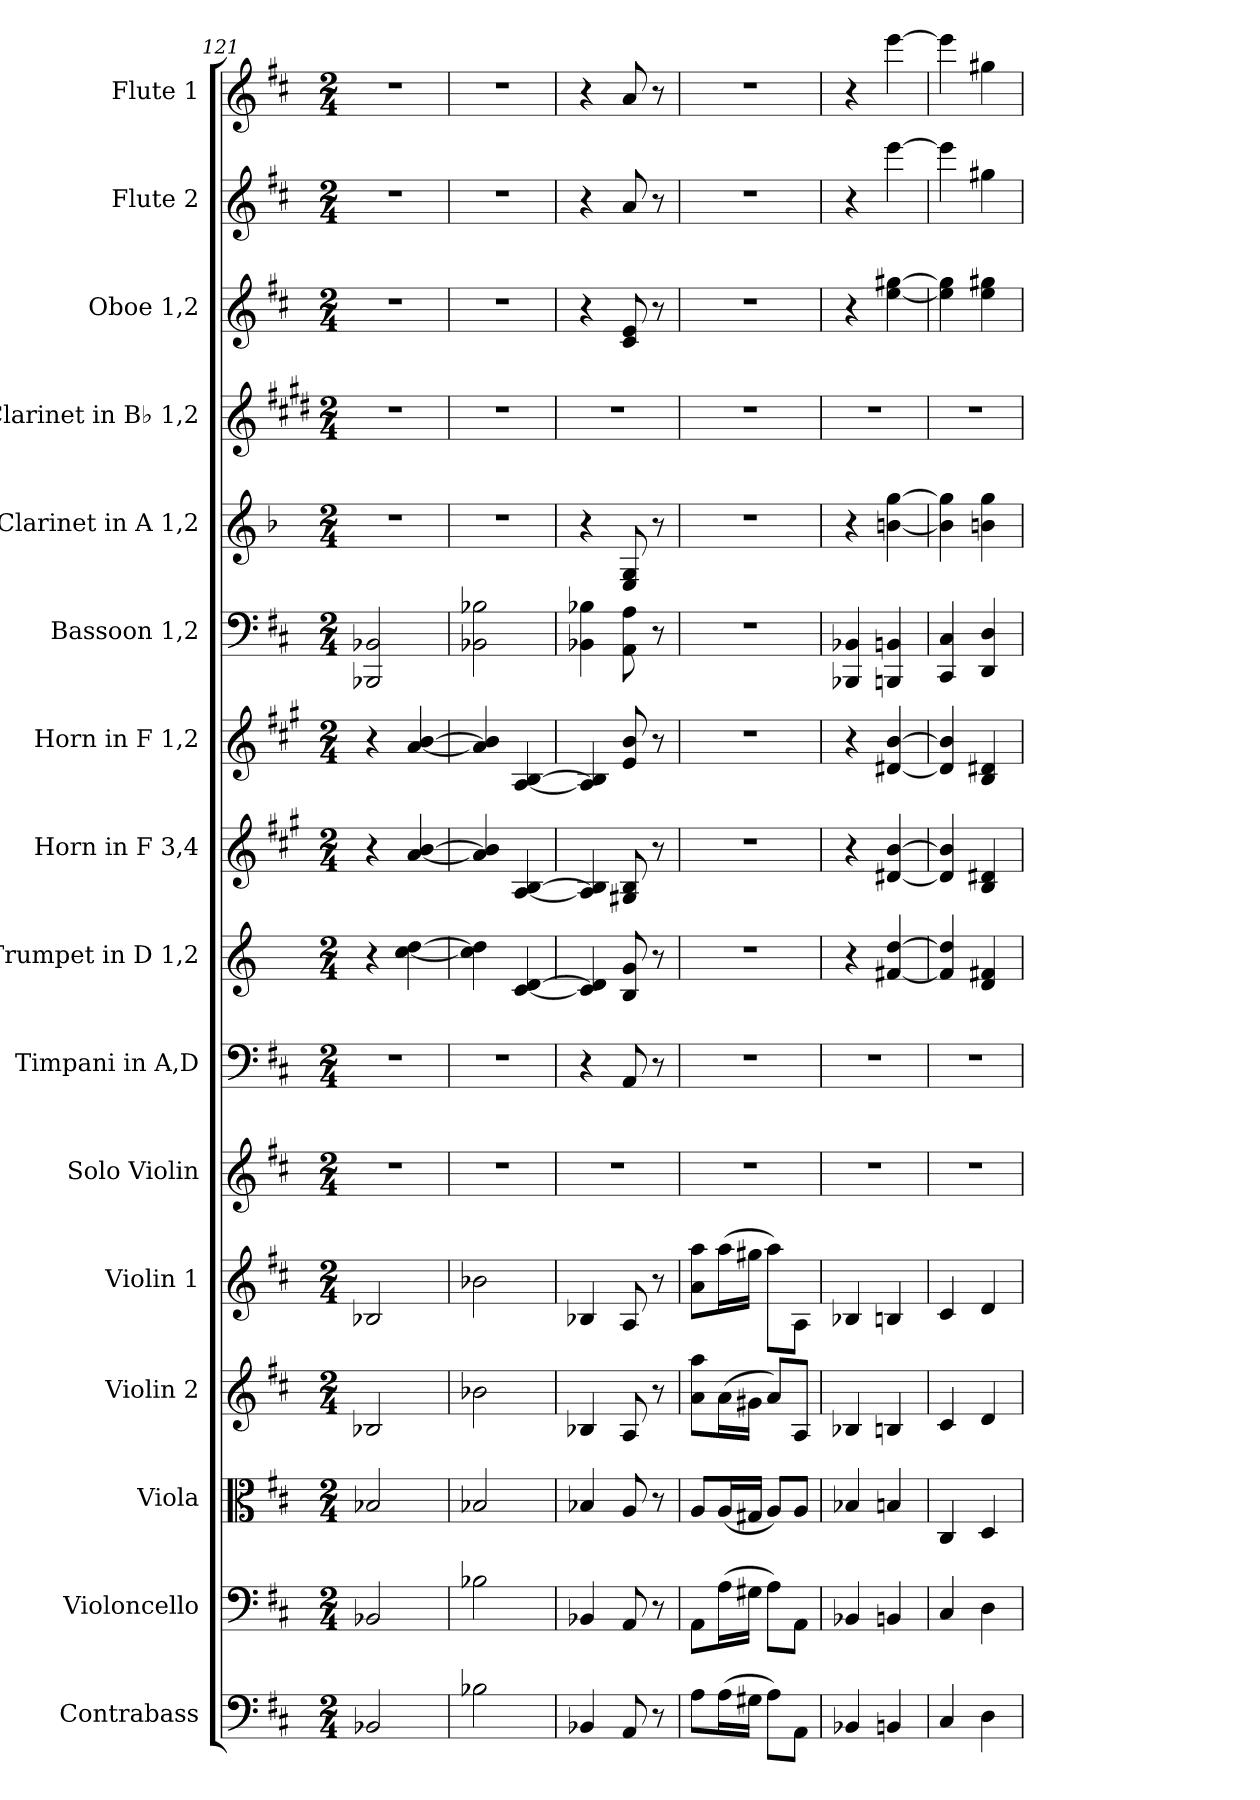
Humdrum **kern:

**kern	**kern	**kern	**kern	**kern	**kern	**kern	**kern	**kern	**kern	**kern	**kern	**kern	**kern	**kern	**kern
*part16	*part15	*part14	*part13	*part12	*part11	*part10	*part9	*part8	*part7	*part6	*part5	*part4	*part3	*part2	*part1
*staff16	*staff15	*staff14	*staff13	*staff12	*staff11	*staff10	*staff9	*staff8	*staff7	*staff6	*staff5	*staff4	*staff3	*staff2	*staff1
*I"Contrabass	*I"Violoncello	*I"Viola	*I"Violin 2	*I"Violin 1	*I"Solo Violin	*I"Timpani in A,D	*I"Trumpet in D 1,2	*I"Horn in F 3,4	*I"Horn in F 1,2	*I"Bassoon 1,2	*I"Clarinet in A 1,2	*I"Clarinet in B♭ 1,2	*I"Oboe 1,2	*I"Flute 2	*I"Flute 1
*I'Cb.	*I'Vc.	*I'Vla.	*I'Vln. 2	*I'Vln. 1	*I'Solo Vln.	*I'Timp. in A,D	*I'Tpt. in D 1,2	*I'Hn. in F 3,4	*I'Hn. in F 1,2	*I'Bsn. 1,2	*I'Cl. in A 1,2	*I'Cl. in B♭ 1,2	*I'Ob. 1,2	*I'Fl. 2	*I'Fl. 1
*clefF4	*clefF4	*clefC3	*clefG2	*clefG2	*clefG2	*clefF4	*clefG2	*clefG2	*clefG2	*clefF4	*clefG2	*clefG2	*clefG2	*clefG2	*clefG2
*ITrd7c12	*	*	*	*	*	*	*ITrd-1c-2	*ITrd4c7	*ITrd4c7	*	*ITrd2c3	*ITrd1c2	*	*	*
*k[f#c#]	*k[f#c#]	*k[f#c#]	*k[f#c#]	*k[f#c#]	*k[f#c#]	*k[f#c#]	*k[f#c#]	*k[f#c#]	*k[f#c#]	*k[f#c#]	*k[f#c#]	*k[f#c#]	*k[f#c#]	*k[f#c#]	*k[f#c#]
*M2/4	*M2/4	*M2/4	*M2/4	*M2/4	*M2/4	*M2/4	*M2/4	*M2/4	*M2/4	*M2/4	*M2/4	*M2/4	*M2/4	*M2/4	*M2/4
=121	=121	=121	=121	=121	=121	=121	=121	=121	=121	=121	=121	=121	=121	=121	=121
2BBB-X/	2BB-X/	2B-X/	2B-X/	2B-X/	2r	2r	4r	4r	4r	2BBB-X/ 2BB-X/	2r	2r	2r	2r	2r
.	.	.	.	.	.	.	[4dd\ [4ee\	[4d/ [4e/	[4d/ [4e/	.	.	.	.	.	.
=122	=122	=122	=122	=122	=122	=122	=122	=122	=122	=122	=122	=122	=122	=122	=122
2BB-X\	2B-X\	2B-X/	2b-X\	2b-X\	2r	2r	4dd\] 4ee\]	4d/] 4e/]	4d/] 4e/]	2BB-X\ 2B-X\	2r	2r	2r	2r	2r
.	.	.	.	.	.	.	[4d/ [4e/	[4D/ [4E/	[4D/ [4E/	.	.	.	.	.	.
=123	=123	=123	=123	=123	=123	=123	=123	=123	=123	=123	=123	=123	=123	=123	=123
4BBB-X/	4BB-X/	4B-X/	4B-X/	4B-X/	2r	4r	4d/] 4e/]	4D/] 4E/]	4D/] 4E/]	4BB-X\ 4B-X\	4r	2r	4r	4r	4r
8AAA/	8AA/	8A/	8A/	8A/	.	8AA/	8c#/ 8a/	8C#X/ 8E/	8A/ 8e/	8AA\ 8A\	8C#/ 8E/	.	8c#/ 8e/	8a/	8a/
8r	8r	8r	8r	8r	.	8r	8r	8r	8r	8r	8r	.	8r	8r	8r
=124	=124	=124	=124	=124	=124	=124	=124	=124	=124	=124	=124	=124	=124	=124	=124
8AA\L	8AA\L	8A/L	8a\ 8aa\L	8a\ 8aa\L	2r	2r	2r	2r	2r	2r	2r	2r	2r	2r	2r
(>16AA\L	(>16A\L	(<16A/L	(>16a\L	(>16aa\L	.	.	.	.	.	.	.	.	.	.	.
16GG#X\JJ	16G#X\JJ	16G#X/JJ	16g#X\JJ	16gg#X\JJ	.	.	.	.	.	.	.	.	.	.	.
8AA\L)	8A\L)	8A/L)	8a/L)	8aa\L)	.	.	.	.	.	.	.	.	.	.	.
8AAA\J	8AA\J	8A/J	8A/J	8A\J	.	.	.	.	.	.	.	.	.	.	.
=125	=125	=125	=125	=125	=125	=125	=125	=125	=125	=125	=125	=125	=125	=125	=125
4BBB-X/	4BB-X/	4B-X/	4B-X/	4B-X/	2r	2r	4r	4r	4r	4BBB-X/ 4BB-X/	4r	2r	4r	4r	4r
4BBBn/	4BBn/	4Bn/	4Bn/	4Bn/	.	.	[4g#X/ [4ee/	[4G#X/ [4e/	[4G#X/ [4e/	4BBBn/ 4BBn/	[4g#X\ [4ee\	.	[4ee\ [4gg#X\	[4eee\	[4eee\
=126	=126	=126	=126	=126	=126	=126	=126	=126	=126	=126	=126	=126	=126	=126	=126
4CC#/	4C#/	4C#/	4c#/	4c#/	2r	2r	4g#/] 4ee/]	4G#/] 4e/]	4G#/] 4e/]	4CC#/ 4C#/	4g#\] 4ee\]	2r	4ee\] 4gg#\]	4eee\]	4eee\]
4DD\	4D\	4D/	4d/	4d/	.	.	4e/ 4g#X/	4E/ 4G#X/	4E/ 4G#X/	4DD/ 4D/	4g#X\ 4ee\	.	4ee\ 4gg#X\	4gg#X\	4gg#X\
=	=	=	=	=	=	=	=	=	=	=	=	=	=	=	=
*-	*-	*-	*-	*-	*-	*-	*-	*-	*-	*-	*-	*-	*-	*-	*-
